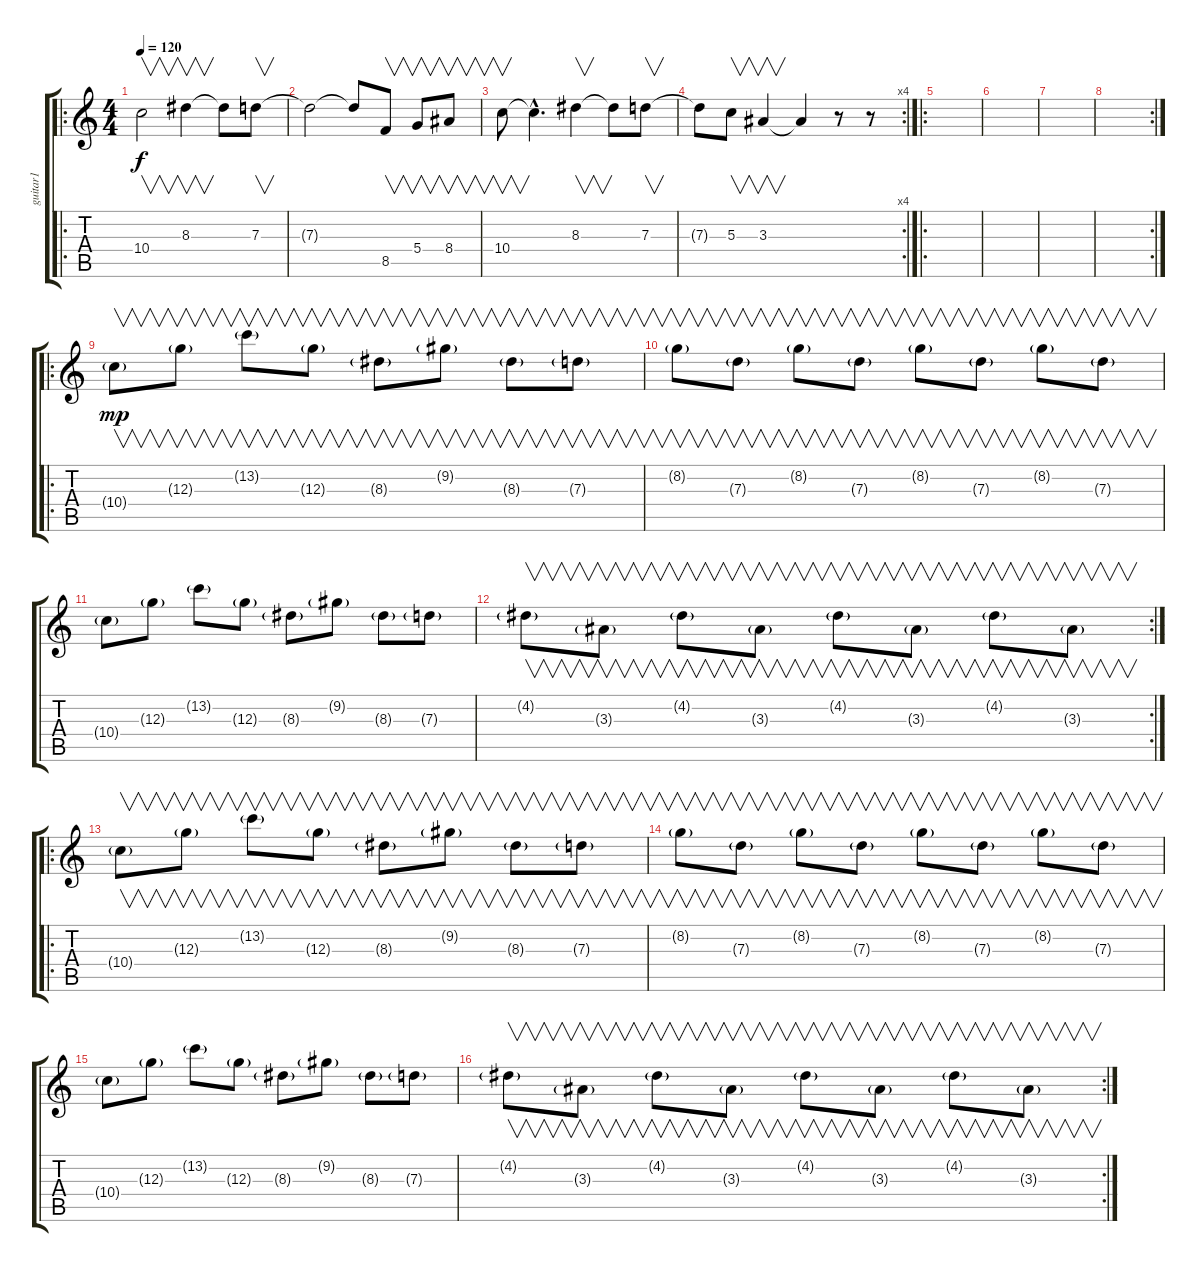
\track ("guitar1" "guitar1") {instrument electricguitarclean}
\staff {score tabs}
\tuning (E4 B3 G3 D3 A2 E2) {hide}
\ro
\ts (4 4)
\tempo 120
\clef g2
\ks c
10.4.2{v dy f volume 12 balance 16 instrument electricguitarclean} 8.3.4{v} 8.3{t}.8 7.3.8{v} |
7.3{t}.2 7.3{t}.8 8.5.8{v} 5.4.8{v} 8.4.8{v} |
10.4.8{v} 10.4{hac t}.4{d} 8.3.4{v} 8.3{t}.8 7.3.8{v} |
\rc 4
7.3{t}.8 5.3.8{v} 3.3.4{v} 3.3{t}.4 r.8 r.8 |
\ro
|
|
|
\rc 2
|
\ro
10.4{g}.8{v dy mp} 12.3{g}.8{v} 13.2{g}.8{v} 12.3{g}.8{v} 8.3{g}.8{v} 9.2{g}.8{v} 8.3{g}.8{v} 7.3{g}.8{v} |
8.2{g}.8{v} 7.3{g}.8{v} 8.2{g}.8{v} 7.3{g}.8{v} 8.2{g}.8{v} 7.3{g}.8{v} 8.2{g}.8{v} 7.3{g}.8{v} |
10.4{g}.8 12.3{g}.8 13.2{g}.8 12.3{g}.8 8.3{g}.8 9.2{g}.8 8.3{g}.8 7.3{g}.8 |
\rc 2
4.2{g}.8{v} 3.3{g}.8{v} 4.2{g}.8{v} 3.3{g}.8{v} 4.2{g}.8{v} 3.3{g}.8{v} 4.2{g}.8{v} 3.3{g}.8{v} |
\ro
10.4{g}.8{v volume 10 balance 8 instrument electricguitarjazz} 12.3{g}.8{v} 13.2{g}.8{v} 12.3{g}.8{v} 8.3{g}.8{v} 9.2{g}.8{v} 8.3{g}.8{v} 7.3{g}.8{v} |
8.2{g}.8{v} 7.3{g}.8{v} 8.2{g}.8{v} 7.3{g}.8{v} 8.2{g}.8{v} 7.3{g}.8{v} 8.2{g}.8{v} 7.3{g}.8{v} |
10.4{g}.8 12.3{g}.8 13.2{g}.8 12.3{g}.8 8.3{g}.8 9.2{g}.8 8.3{g}.8 7.3{g}.8 |
\rc 2
4.2{g}.8{v} 3.3{g}.8{v} 4.2{g}.8{v} 3.3{g}.8{v} 4.2{g}.8{v} 3.3{g}.8{v} 4.2{g}.8{v} 3.3{g}.8{v}
